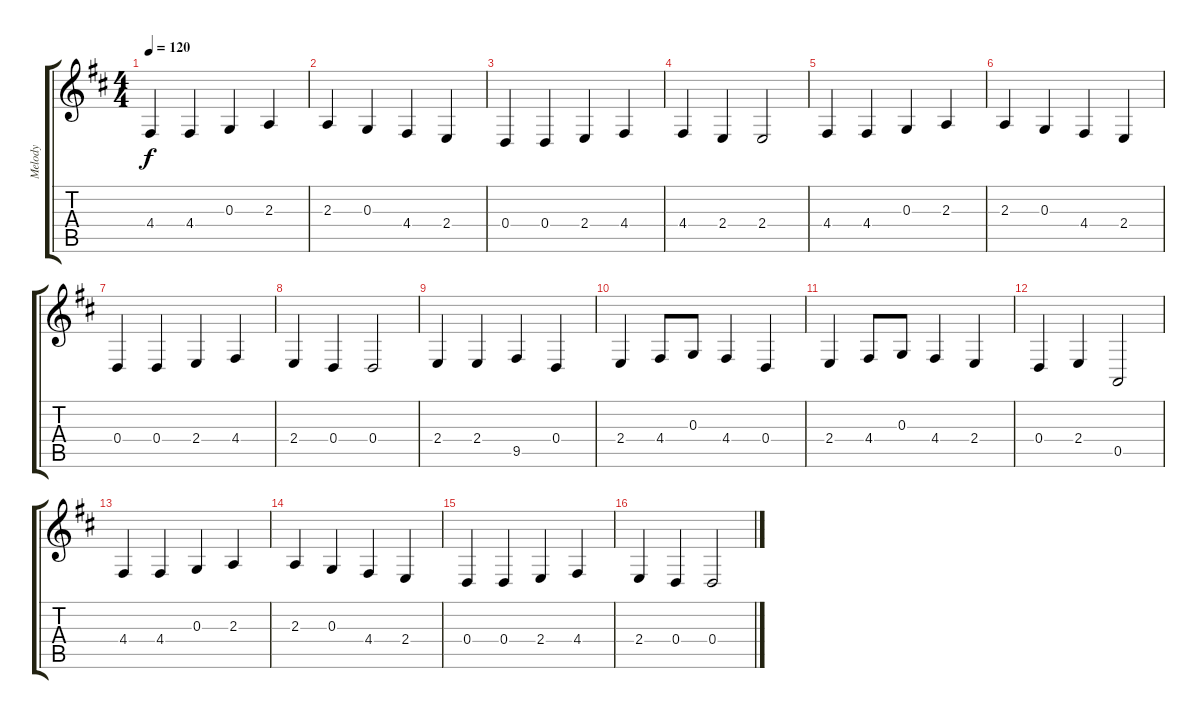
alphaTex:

\track ("Melody" "Melody") {instrument violin}
\staff {score tabs}
\tuning (E4 B3 G3 D3 A2 E2) {hide}
\ts (4 4)
\tempo 120
\clef g2
\ks d
4.4.4{dy f instrument violin} 4.4.4 0.3.4 2.3.4 |
2.3.4 0.3.4 4.4.4 2.4.4 |
0.4.4 0.4.4 2.4.4 4.4.4 |
4.4.4 2.4.4 2.4.2 |
4.4.4 4.4.4 0.3.4 2.3.4 |
2.3.4 0.3.4 4.4.4 2.4.4 |
0.4.4 0.4.4 2.4.4 4.4.4 |
2.4.4 0.4.4 0.4.2 |
2.4.4 2.4.4 9.5.4 0.4.4 |
2.4.4 4.4.8 0.3.8 4.4.4 0.4.4 |
2.4.4 4.4.8 0.3.8 4.4.4 2.4.4 |
0.4.4 2.4.4 0.5.2 |
4.4.4 4.4.4 0.3.4 2.3.4 |
2.3.4 0.3.4 4.4.4 2.4.4 |
0.4.4 0.4.4 2.4.4 4.4.4 |
2.4.4 0.4.4 0.4.2
